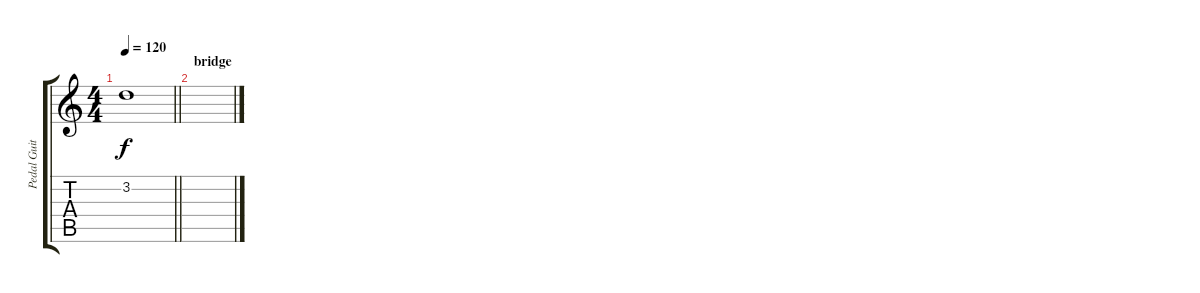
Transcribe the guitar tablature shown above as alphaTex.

\track ("Pedal Guitar" "Pedal Guit") {instrument overdrivenguitar}
\staff {score tabs}
\tuning (E4 B3 G3 D3 A2 E2) {hide}
\ts (4 4)
\tempo 120
\clef g2
\barLineRight lightlight
\ks c
3.2{t}.1{dy f} |
\section ("" "bridge")
